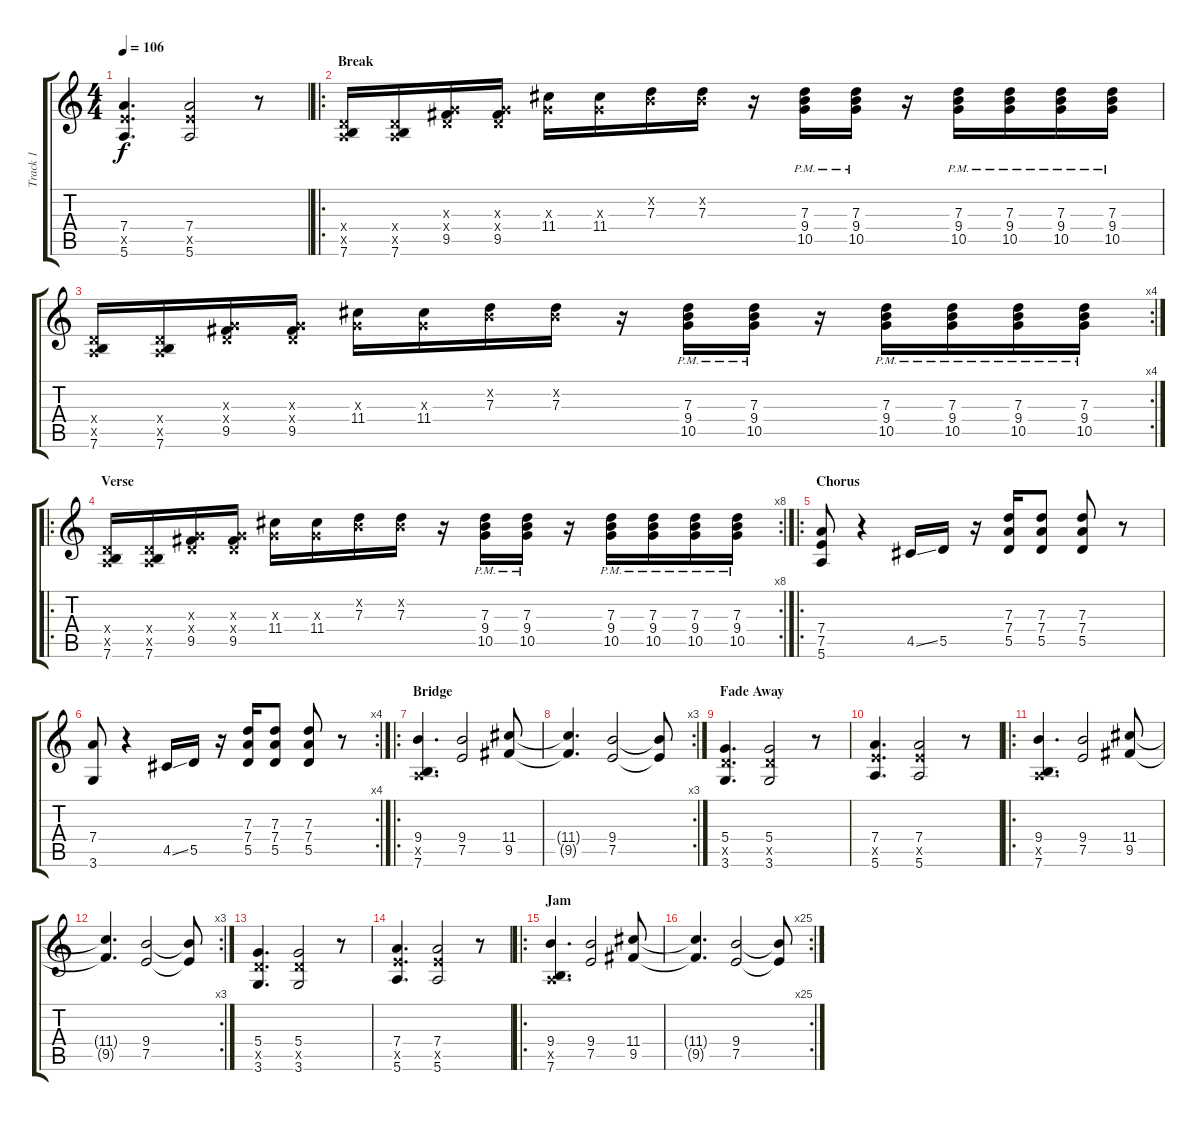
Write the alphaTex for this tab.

\track ("Track 1" "Track 1") {instrument acousticguitarsteel}
\staff {score tabs}
\tuning (E4 B3 G3 D3 A2 E2) {hide}
\ts (4 4)
\tempo 106
\clef g2
\ks c
(7.4 7.5{x} 5.6).4{d dy f} (7.4 7.5{x} 5.6).2 r.8 |
\ro
\section ("" "Break")
(0.4{x} 0.5{x} 7.6).16 (0.4{x} 0.5{x} 7.6).16 (0.3{x} 0.4{x} 9.5).16 (0.3{x} 0.4{x} 9.5).16 (0.3{x} 11.4).16 (0.3{x} 11.4).16 (0.2{x} 7.3).16 (0.2{x} 7.3).16 r.16 (7.3{pm} 9.4{pm} 10.5{pm}).16 (7.3{pm} 9.4{pm} 10.5{pm}).16 r.16 (7.3{pm} 9.4{pm} 10.5{pm}).16 (7.3{pm} 9.4{pm} 10.5{pm}).16 (7.3{pm} 9.4{pm} 10.5{pm}).16 (7.3{pm} 9.4{pm} 10.5{pm}).16 |
\rc 4
(0.4{x} 0.5{x} 7.6).16 (0.4{x} 0.5{x} 7.6).16 (0.3{x} 0.4{x} 9.5).16 (0.3{x} 0.4{x} 9.5).16 (0.3{x} 11.4).16 (0.3{x} 11.4).16 (0.2{x} 7.3).16 (0.2{x} 7.3).16 r.16 (7.3{pm} 9.4{pm} 10.5{pm}).16 (7.3{pm} 9.4{pm} 10.5{pm}).16 r.16 (7.3{pm} 9.4{pm} 10.5{pm}).16 (7.3{pm} 9.4{pm} 10.5{pm}).16 (7.3{pm} 9.4{pm} 10.5{pm}).16 (7.3{pm} 9.4{pm} 10.5{pm}).16 |
\ro
\rc 8
\section ("" "Verse")
(0.4{x} 0.5{x} 7.6).16 (0.4{x} 0.5{x} 7.6).16 (0.3{x} 0.4{x} 9.5).16 (0.3{x} 0.4{x} 9.5).16 (0.3{x} 11.4).16 (0.3{x} 11.4).16 (0.2{x} 7.3).16 (0.2{x} 7.3).16 r.16 (7.3{pm} 9.4{pm} 10.5{pm}).16 (7.3{pm} 9.4{pm} 10.5{pm}).16 r.16 (7.3{pm} 9.4{pm} 10.5{pm}).16 (7.3{pm} 9.4{pm} 10.5{pm}).16 (7.3{pm} 9.4{pm} 10.5{pm}).16 (7.3{pm} 9.4{pm} 10.5{pm}).16 |
\ro
\section ("" "Chorus")
(7.4 7.5 5.6).8 r.4 4.5{ss}.16 5.5.16 r.16 (7.3 7.4 5.5).16 (7.3 7.4 5.5).8 (7.3 7.4 5.5).8 r.8 |
\rc 4
(7.4 3.6).8 r.4 4.5{ss}.16 5.5.16 r.16 (7.3 7.4 5.5).16 (7.3 7.4 5.5).8 (7.3 7.4 5.5).8 r.8 |
\ro
\section ("" "Bridge")
(9.4 0.5{x} 7.6).4{d} (9.4 7.5).2 (11.4 9.5).8 |
\rc 3
(11.4{t} 9.5{t}).4{d} (9.4 7.5).2 (9.4{t} 7.5{t}).8 |
\section ("" "Fade Away")
(5.4 5.5{x} 3.6).4{d} (5.4 5.5{x} 3.6).2 r.8 |
(7.4 7.5{x} 5.6).4{d} (7.4 7.5{x} 5.6).2 r.8 |
\ro
\section ("" "")
(9.4 0.5{x} 7.6).4{d} (9.4 7.5).2 (11.4 9.5).8 |
\rc 3
(11.4{t} 9.5{t}).4{d} (9.4 7.5).2 (9.4{t} 7.5{t}).8 |
\section ("" "")
(5.4 5.5{x} 3.6).4{d} (5.4 5.5{x} 3.6).2 r.8 |
(7.4 7.5{x} 5.6).4{d} (7.4 7.5{x} 5.6).2 r.8 |
\ro
\section ("" "Jam")
(9.4 0.5{x} 7.6).4{d} (9.4 7.5).2 (11.4 9.5).8 |
\rc 25
(11.4{t} 9.5{t}).4{d} (9.4 7.5).2 (9.4{t} 7.5{t}).8
